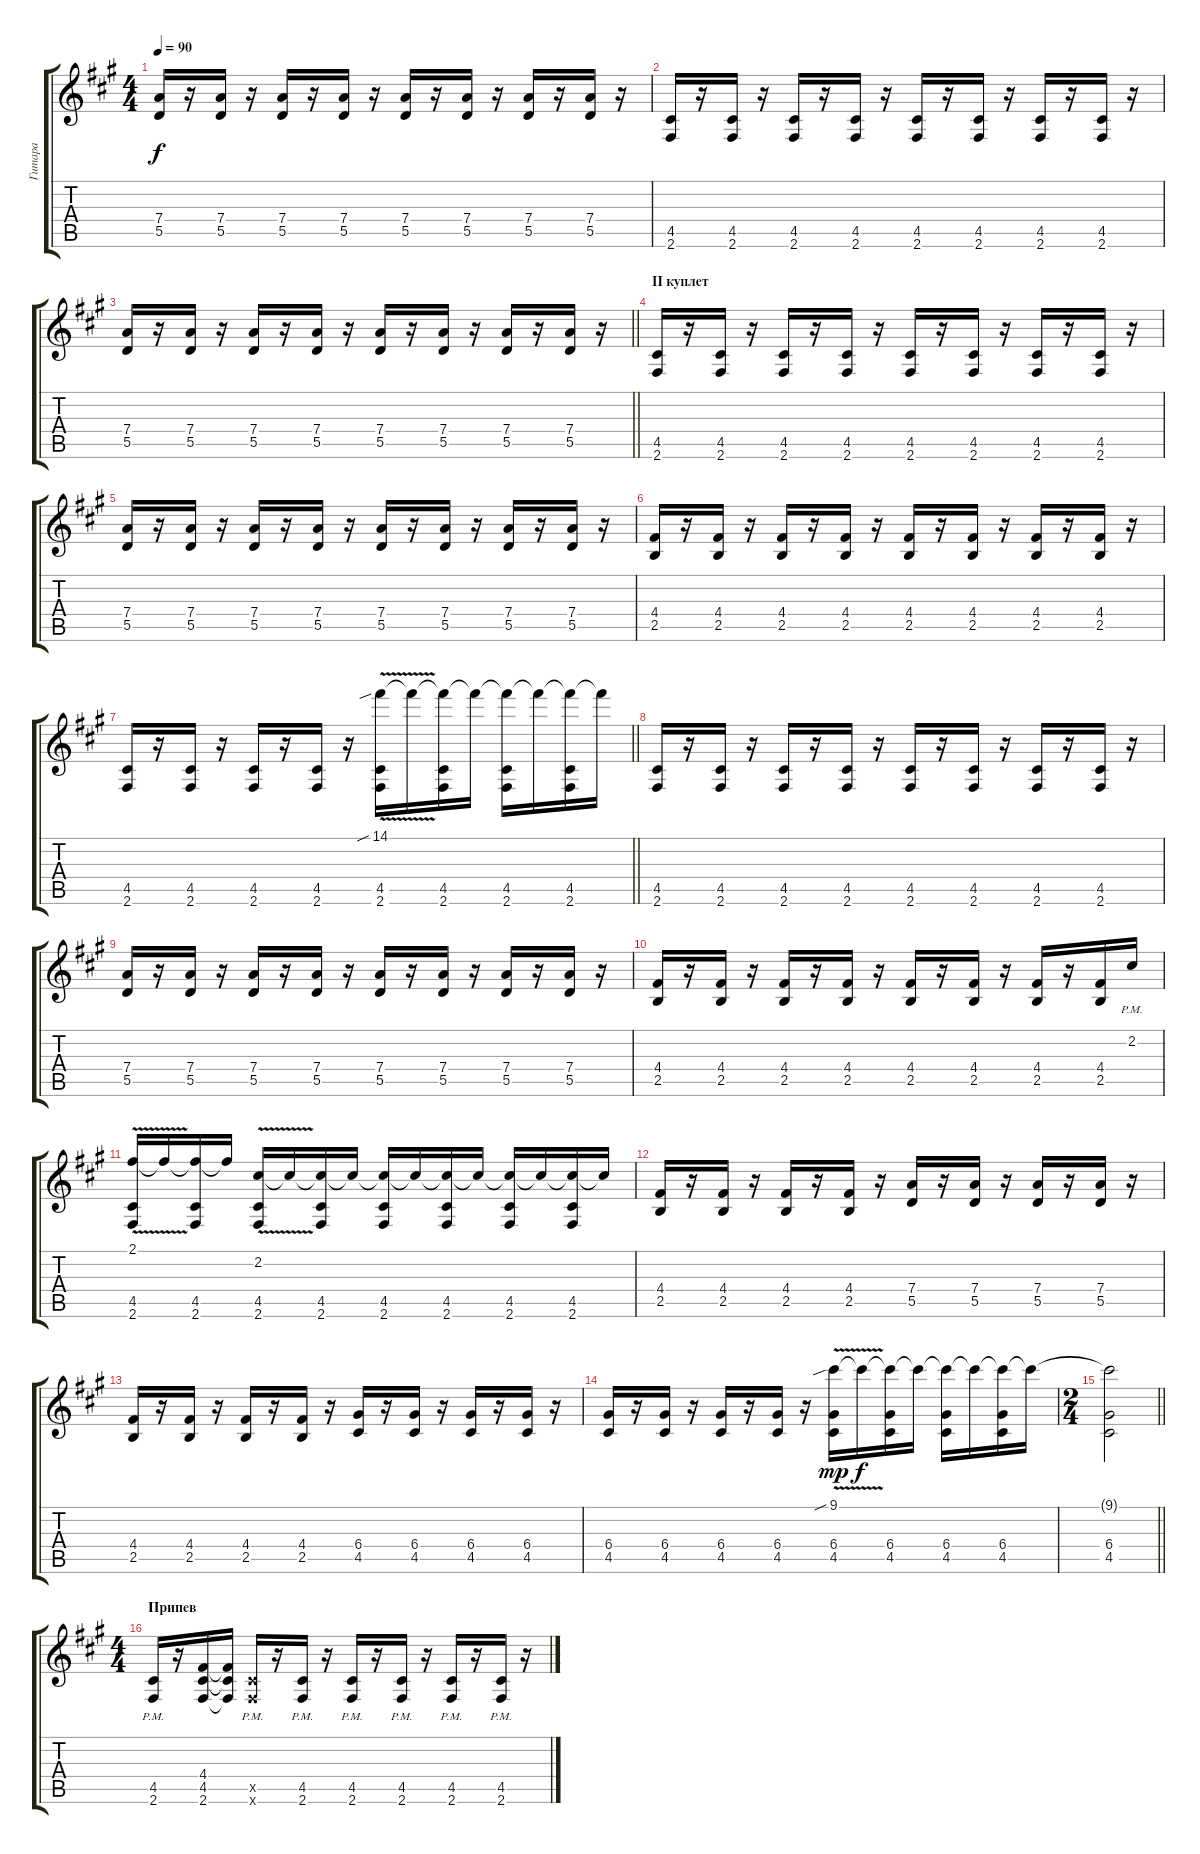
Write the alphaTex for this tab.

\track ("Гитара" "Гитара") {instrument distortionguitar}
\staff {score tabs}
\tuning (E4 B3 G3 D3 A2 E2) {hide}
\ts (4 4)
\tempo 90
\clef g2
\ks f#minor
(7.4 5.5).16{dy f} r.16 (7.4 5.5).16 r.16 (7.4 5.5).16 r.16 (7.4 5.5).16 r.16 (7.4 5.5).16 r.16 (7.4 5.5).16 r.16 (7.4 5.5).16 r.16 (7.4 5.5).16 r.16 |
(4.5 2.6).16 r.16 (4.5 2.6).16 r.16 (4.5 2.6).16 r.16 (4.5 2.6).16 r.16 (4.5 2.6).16 r.16 (4.5 2.6).16 r.16 (4.5 2.6).16 r.16 (4.5 2.6).16 r.16 |
\barLineRight lightlight
(7.4 5.5).16 r.16 (7.4 5.5).16 r.16 (7.4 5.5).16 r.16 (7.4 5.5).16 r.16 (7.4 5.5).16 r.16 (7.4 5.5).16 r.16 (7.4 5.5).16 r.16 (7.4 5.5).16 r.16 |
\section ("" "II куплет")
(4.5 2.6).16 r.16 (4.5 2.6).16 r.16 (4.5 2.6).16 r.16 (4.5 2.6).16 r.16 (4.5 2.6).16 r.16 (4.5 2.6).16 r.16 (4.5 2.6).16 r.16 (4.5 2.6).16 r.16 |
(7.4 5.5).16 r.16 (7.4 5.5).16 r.16 (7.4 5.5).16 r.16 (7.4 5.5).16 r.16 (7.4 5.5).16 r.16 (7.4 5.5).16 r.16 (7.4 5.5).16 r.16 (7.4 5.5).16 r.16 |
(4.4 2.5).16 r.16 (4.4 2.5).16 r.16 (4.4 2.5).16 r.16 (4.4 2.5).16 r.16 (4.4 2.5).16 r.16 (4.4 2.5).16 r.16 (4.4 2.5).16 r.16 (4.4 2.5).16 r.16 |
\barLineRight lightlight
(4.5 2.6).16 r.16 (4.5 2.6).16 r.16 (4.5 2.6).16 r.16 (4.5 2.6).16 r.16 (14.1{v sib} 4.5 2.6).16 14.1{t}.16 (14.1{t} 4.5 2.6).16 14.1{t}.16 (14.1{t} 4.5 2.6).16 14.1{t}.16 (14.1{t} 4.5 2.6).16 14.1{t}.16 |
(4.5 2.6).16 r.16 (4.5 2.6).16 r.16 (4.5 2.6).16 r.16 (4.5 2.6).16 r.16 (4.5 2.6).16 r.16 (4.5 2.6).16 r.16 (4.5 2.6).16 r.16 (4.5 2.6).16 r.16 |
(7.4 5.5).16 r.16 (7.4 5.5).16 r.16 (7.4 5.5).16 r.16 (7.4 5.5).16 r.16 (7.4 5.5).16 r.16 (7.4 5.5).16 r.16 (7.4 5.5).16 r.16 (7.4 5.5).16 r.16 |
(4.4 2.5).16 r.16 (4.4 2.5).16 r.16 (4.4 2.5).16 r.16 (4.4 2.5).16 r.16 (4.4 2.5).16 r.16 (4.4 2.5).16 r.16 (4.4 2.5).16 r.16 (4.4 2.5).16 2.2{pm}.16 |
(2.1{v} 4.5 2.6).16 2.1{t}.16 (2.1{t} 4.5 2.6).16 2.1{t}.16 (2.2{v} 4.5 2.6).16 2.2{t}.16 (2.2{t} 4.5 2.6).16 2.2{t}.16 (2.2{t} 4.5 2.6).16 2.2{t}.16 (2.2{t} 4.5 2.6).16 2.2{t}.16 (2.2{t} 4.5 2.6).16 2.2{t}.16 (2.2{t} 4.5 2.6).16 2.2{t}.16 |
(4.4 2.5).16 r.16 (4.4 2.5).16 r.16 (4.4 2.5).16 r.16 (4.4 2.5).16 r.16 (7.4 5.5).16 r.16 (7.4 5.5).16 r.16 (7.4 5.5).16 r.16 (7.4 5.5).16 r.16 |
(4.4 2.5).16 r.16 (4.4 2.5).16 r.16 (4.4 2.5).16 r.16 (4.4 2.5).16 r.16 (6.4 4.5).16 r.16 (6.4 4.5).16 r.16 (6.4 4.5).16 r.16 (6.4 4.5).16 r.16 |
(6.4 4.5).16 r.16 (6.4 4.5).16 r.16 (6.4 4.5).16 r.16 (6.4 4.5).16 r.16 (9.1{v sib} 6.4 4.5).16{dy mp} 9.1{t}.16{dy f} (9.1{t} 6.4 4.5).16 9.1{t}.16 (9.1{t} 6.4 4.5).16 9.1{t}.16 (9.1{t} 6.4 4.5).16 9.1{t}.16 |
\ts (2 4)
\barLineRight lightlight
(9.1{t} 6.4 4.5).2 |
\ts (4 4)
\section ("" "Припев")
(4.5{pm} 2.6{pm}).16 r.16 (4.4 4.5 2.6).16 (4.4{t} 4.5{t} 2.6{t}).16 (4.5{pm x} 2.6{pm x}).16 r.16 (4.5{pm} 2.6{pm}).16 r.16 (4.5{pm} 2.6{pm}).16 r.16 (4.5{pm} 2.6{pm}).16 r.16 (4.5{pm} 2.6{pm}).16 r.16 (4.5{pm} 2.6{pm}).16 r.16
